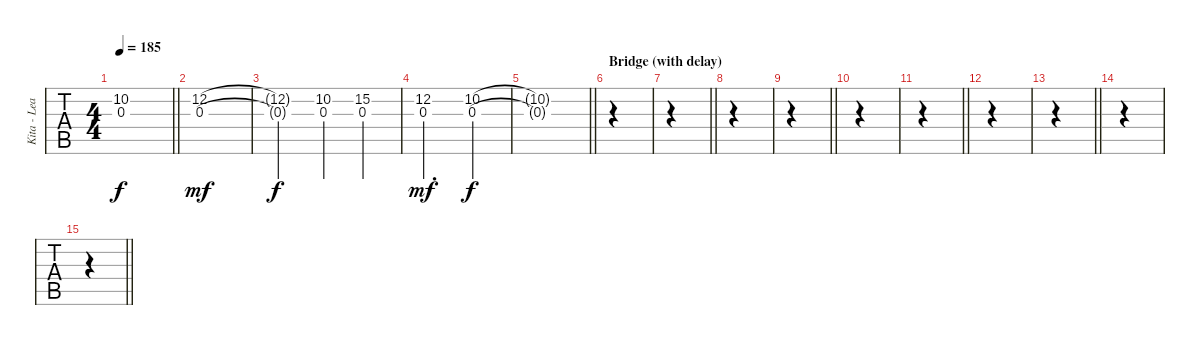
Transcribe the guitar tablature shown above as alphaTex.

\track ("Kita - Lead guitar" "Kita - Lea") {instrument overdrivenguitar}
\staff {tabs}
\tuning (E4 B3 G3 D3 A2 E2) {hide}
\ts (4 4)
\tempo 185
\clef g2
\barLineRight lightlight
\ks c
(10.2{t} 0.3{t}).1{dy f} |
(12.2 0.3).1{dy mf} |
(12.2{t} 0.3{t}).2{dy f} (10.2 0.3).4 (15.2 0.3).4 |
(12.2 0.3).2{d dy mf} (10.2 0.3).4{dy f} |
\barLineRight lightlight
(10.2{t} 0.3{t}).1 |
\section ("" "Bridge (with delay)")
|
\barLineRight lightlight
|
|
\barLineRight lightlight
|
|
\barLineRight lightlight
|
|
\barLineRight lightlight
|
|
\barLineRight lightlight
